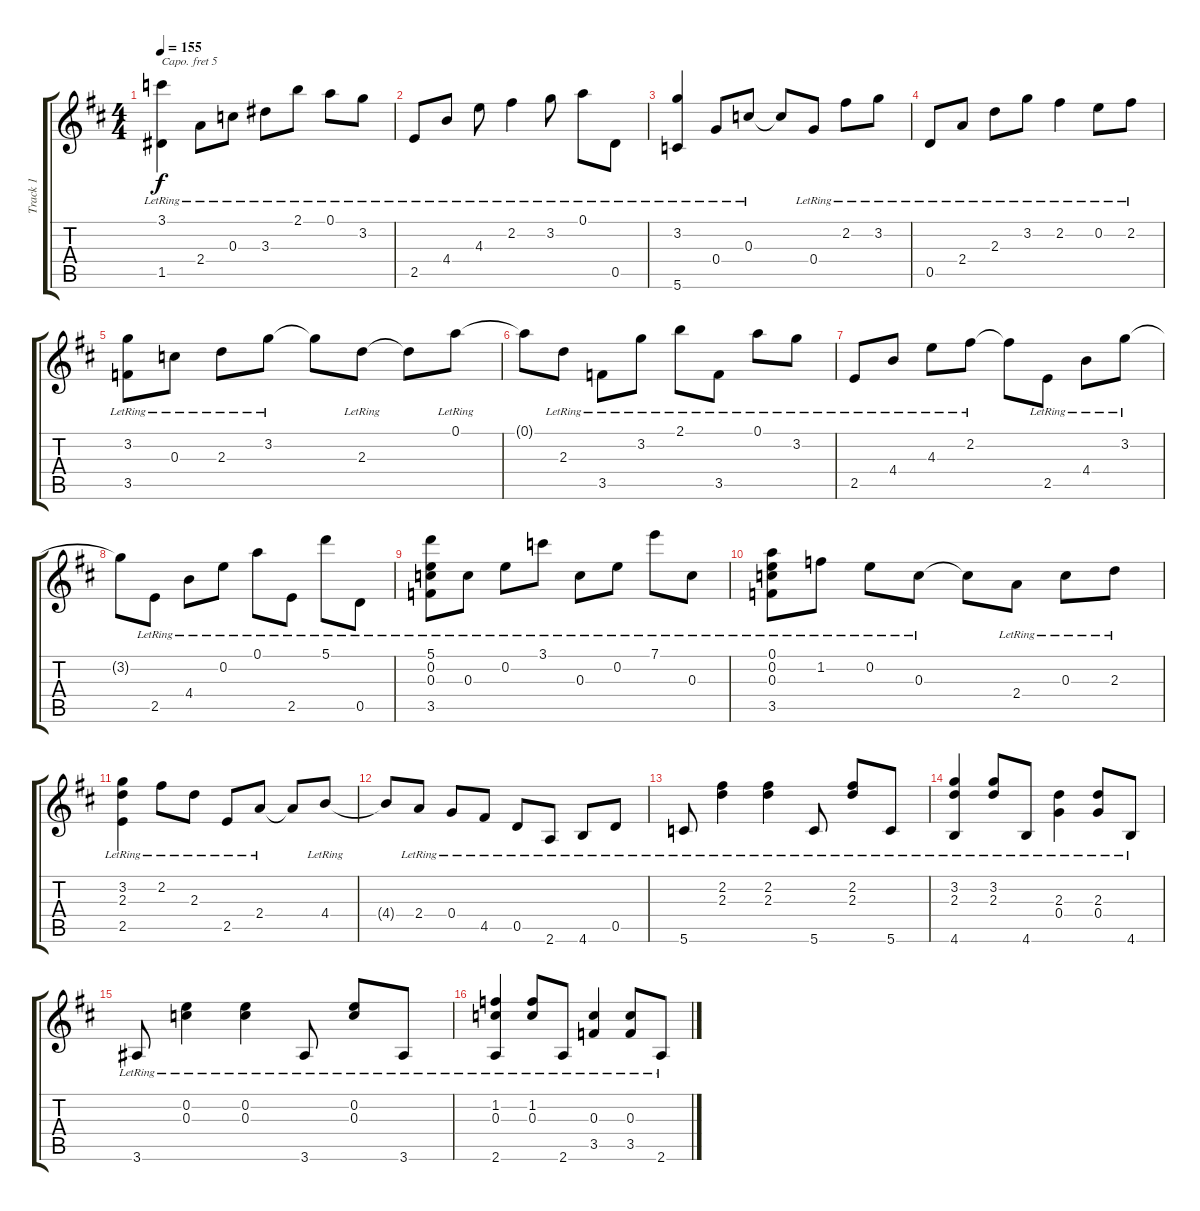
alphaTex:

\track ("Track 1" "Track 1") {instrument acousticguitarnylon}
\staff {score tabs}
\capo 5
\tuning (E4 B3 G3 D3 A2 D2) {hide}
\ts (4 4)
\tempo 155
\clef g2
\ks d
(3.1{lr} 1.5{lr}).4{dy f} 2.4{lr}.8 0.3{lr}.8 3.3{lr}.8 2.1{lr}.8 0.1{lr}.8 3.2{lr}.8 |
2.5{lr}.8 4.4{lr}.8 4.3{lr}.8 2.2{lr}.4 3.2{lr}.8 0.1{lr}.8 0.5{lr}.8 |
(3.2{lr} 5.6{lr}).4 0.4{lr}.8 0.3{lr}.8 0.3{t}.8 0.4{lr}.8 2.2{lr}.8 3.2{lr}.8 |
0.5{lr}.8 2.4{lr}.8 2.3{lr}.8 3.2{lr}.8 2.2{lr}.4 0.2{lr}.8 2.2{lr}.8 |
(3.2{lr} 3.5{lr}).8 0.3{lr}.8 2.3{lr}.8 3.2{lr}.8 3.2{t}.8 2.3{lr}.8 2.3{t}.8 0.1{lr}.8 |
0.1{t}.8 2.3{lr}.8 3.5{lr}.8 3.2{lr}.8 2.1{lr}.8 3.5{lr}.8 0.1{lr}.8 3.2{lr}.8 |
2.5{lr}.8 4.4{lr}.8 4.3{lr}.8 2.2{lr}.8 2.2{t}.8 2.5{lr}.8 4.4{lr}.8 3.2{lr}.8 |
3.2{t}.8 2.5{lr}.8 4.4{lr}.8 0.2{lr}.8 0.1{lr}.8 2.5{lr}.8 5.1{lr}.8 0.5{lr}.8 |
(5.1{lr} 0.2{lr} 0.3{lr} 3.5{lr}).8 0.3{lr}.8 0.2{lr}.8 3.1{lr}.8 0.3{lr}.8 0.2{lr}.8 7.1{lr}.8 0.3{lr}.8 |
(0.1{lr} 0.2{lr} 0.3{lr} 3.5{lr}).8 1.2{lr}.8 0.2{lr}.8 0.3{lr}.8 0.3{t}.8 2.4{lr}.8 0.3{lr}.8 2.3{lr}.8 |
(3.2{lr} 2.3{lr} 2.5{lr}).4 2.2{lr}.8 2.3{lr}.8 2.5{lr}.8 2.4{lr}.8 2.4{t}.8 4.4{lr}.8 |
4.4{t}.8 2.4{lr}.8 0.4{lr}.8 4.5{lr}.8 0.5{lr}.8 2.6{lr}.8 4.6{lr}.8 0.5{lr}.8 |
5.6{lr}.8 (2.2{lr} 2.3{lr}).4 (2.2{lr} 2.3{lr}).4 5.6{lr}.8 (2.2{lr} 2.3{lr}).8 5.6{lr}.8 |
(3.2{lr} 2.3{lr} 4.6{lr}).4 (3.2{lr} 2.3{lr}).8 4.6{lr}.8 (2.3{lr} 0.4{lr}).4 (2.3{lr} 0.4{lr}).8 4.6{lr}.8 |
3.6{lr}.8 (0.2{lr} 0.3{lr}).4 (0.2{lr} 0.3{lr}).4 3.6{lr}.8 (0.2{lr} 0.3{lr}).8 3.6{lr}.8 |
(1.2{lr} 0.3{lr} 2.6{lr}).4 (1.2{lr} 0.3{lr}).8 2.6{lr}.8 (0.3{lr} 3.5{lr}).4 (0.3{lr} 3.5{lr}).8 2.6{lr}.8
